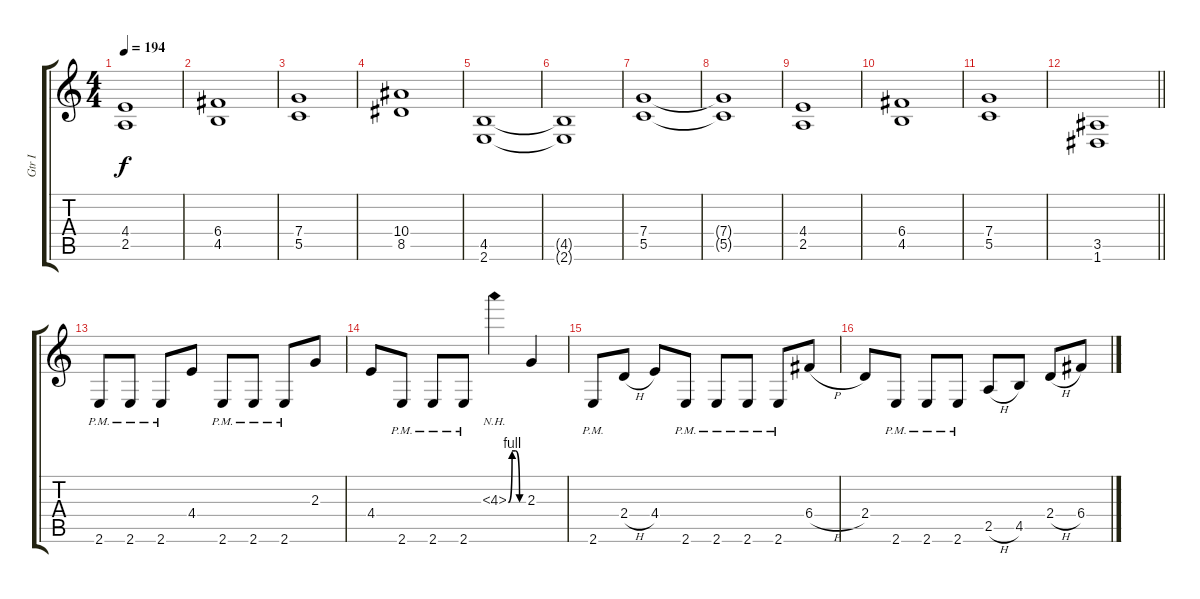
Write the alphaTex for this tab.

\track ("Gtr I" "Gtr I") {instrument distortionguitar}
\staff {score tabs}
\tuning (D4 A3 F3 C3 G2 D2) {hide}
\ts (4 4)
\tempo 194
\clef g2
\ks c
(4.4 2.5).1{dy f} |
(6.4 4.5).1 |
(7.4 5.5).1 |
(10.4 8.5).1 |
(4.5 2.6).1 |
(4.5{t} 2.6{t}).1 |
(7.4 5.5).1 |
(7.4{t} 5.5{t}).1 |
(4.4 2.5).1 |
(6.4 4.5).1 |
(7.4 5.5).1 |
\barLineRight lightlight
(3.5 1.6).1 |
2.6{pm}.8{volume 14 balance 4} 2.6{pm}.8 2.6{pm}.8 4.4.8 2.6{pm}.8 2.6{pm}.8 2.6{pm}.8 2.3.8 |
4.4.8 2.6{pm}.8 2.6{pm}.8 2.6{pm}.8 4.3{be (custom 0 0 15 4 30 4 45 0 60 0) nh}.4 2.3.4 |
2.6{pm}.8 2.4{h}.8 4.4.8 2.6{pm}.8 2.6{pm}.8 2.6{pm}.8 2.6{pm}.8 6.4{h}.8 |
2.4.8 2.6{pm}.8 2.6{pm}.8 2.6{pm}.8 2.5{h}.8 4.5.8 2.4{h}.8 6.4.8
